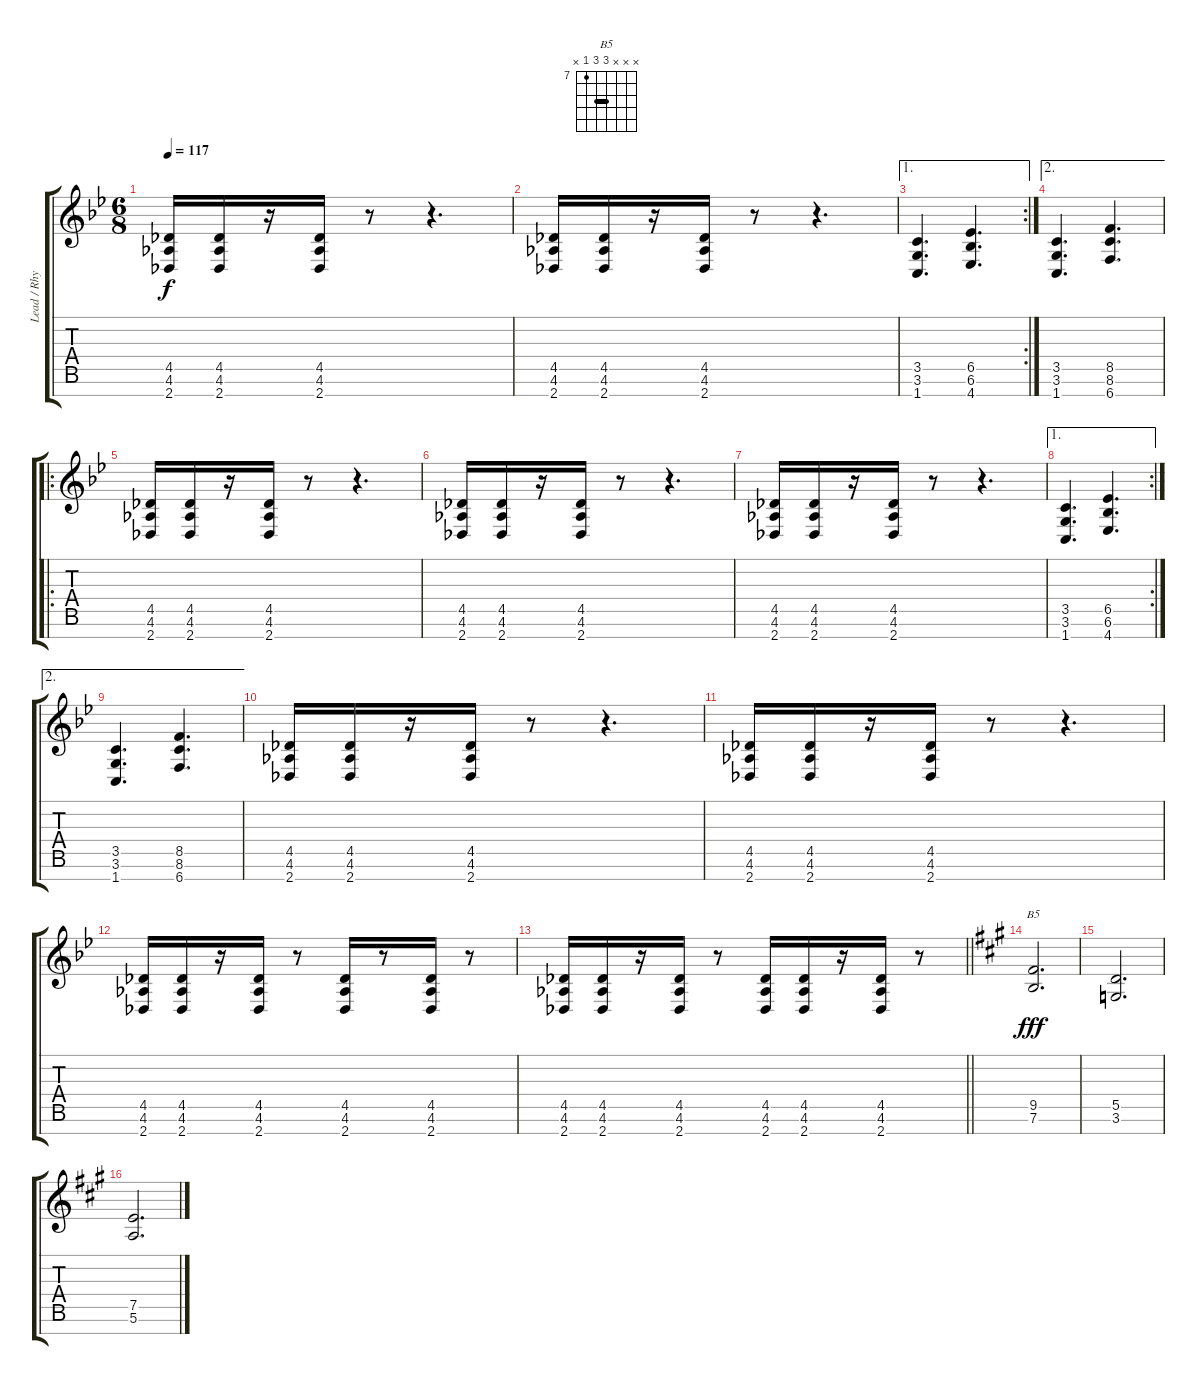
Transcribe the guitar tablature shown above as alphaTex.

\track ("Lead / Rhythm Guitar 2" "Lead / Rhy") {instrument distortionguitar}
\staff {score tabs}
\tuning (E4 B3 G3 D3 A2 E2 B1) {hide}
\chord ("B5" x x x 9 9 7 x) {firstfret 7 barre 9}
\ts (6 8)
\tempo 117
\clef g2
\ks bb
(4.5 4.6 2.7).16{dy f} (4.5 4.6 2.7).16 r.16 (4.5 4.6 2.7).16 r.8 r.4{d} |
(4.5 4.6 2.7).16 (4.5 4.6 2.7).16 r.16 (4.5 4.6 2.7).16 r.8 r.4{d} |
\ae 1
\rc 2
(3.5 3.6 1.7).4{d} (6.5 6.6 4.7).4{d} |
\ae 2
(3.5 3.6 1.7).4{d} (8.5 8.6 6.7).4{d} |
\ro
(4.5 4.6 2.7).16 (4.5 4.6 2.7).16 r.16 (4.5 4.6 2.7).16 r.8 r.4{d} |
(4.5 4.6 2.7).16 (4.5 4.6 2.7).16 r.16 (4.5 4.6 2.7).16 r.8 r.4{d} |
(4.5 4.6 2.7).16 (4.5 4.6 2.7).16 r.16 (4.5 4.6 2.7).16 r.8 r.4{d} |
\ae 1
\rc 2
(3.5 3.6 1.7).4{d} (6.5 6.6 4.7).4{d} |
\ae 2
(3.5 3.6 1.7).4{d} (8.5 8.6 6.7).4{d} |
(4.5 4.6 2.7).16 (4.5 4.6 2.7).16 r.16 (4.5 4.6 2.7).16 r.8 r.4{d} |
(4.5 4.6 2.7).16 (4.5 4.6 2.7).16 r.16 (4.5 4.6 2.7).16 r.8 r.4{d} |
(4.5 4.6 2.7).16 (4.5 4.6 2.7).16 r.16 (4.5 4.6 2.7).16 r.8 (4.5 4.6 2.7).16 r.8 (4.5 4.6 2.7).16 r.8 |
\barLineRight lightlight
(4.5 4.6 2.7).16 (4.5 4.6 2.7).16 r.16 (4.5 4.6 2.7).16 r.8 (4.5 4.6 2.7).16 (4.5 4.6 2.7).16 r.16 (4.5 4.6 2.7).16 r.8 |
\ks a
(9.5 7.6).2{d ch "B5" dy fff} |
(5.5 3.6).2{d} |
(7.5 5.6).2{d}
